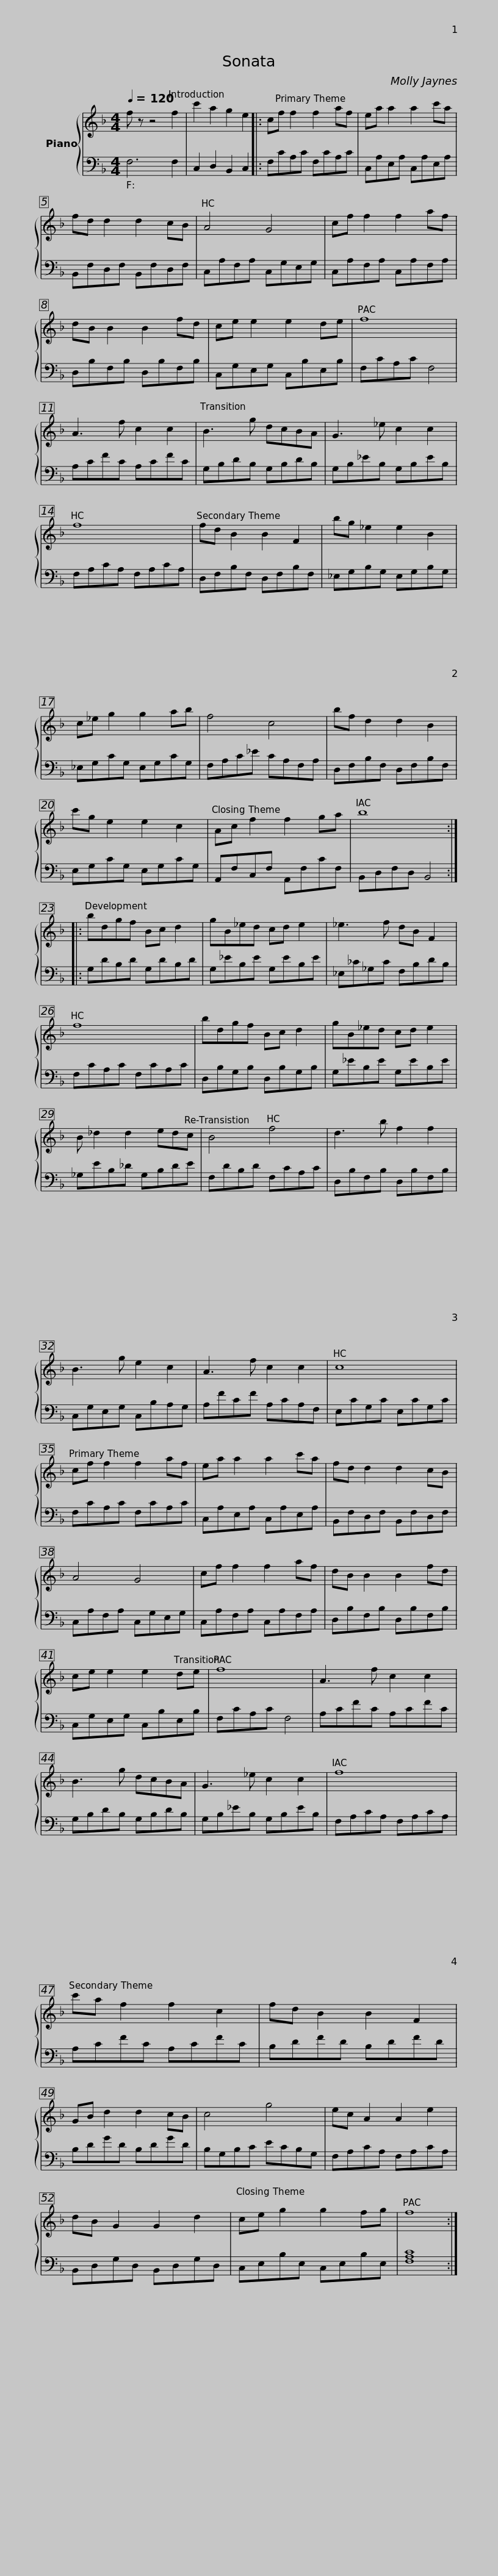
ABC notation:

X:1
%%score { 1 | 2 }
L:1/8
Q:1/4=120
M:4/4
I:linebreak $
K:F
V:1 treble
V:2 bass
V:1
 f z z4 f2 | c'2 a2 g2 e2 |: cf f2 f2 af | ea a2 a2 c'a | fd d2 d2 cB | %5
 A4 G4 |$ cf f2 f2 af | dB B2 B2 fd | ce e2 e2 de | f8 | %10
 A3 f c2 c2 |$ B3 g dcBA | G3 _e c2 c2 | f8 | fd B2 B2 F2 | %15
 bg _e2 e2 B2 |$ c_e g2 g2 ab | f4 c4 | bf d2 d2 B2 | c'g e2 e2 c2 | %20
 Ac f2 f2 ga |$ b8 :: bdgf Bc d2 | gB_ed cd e2 | _e3 f dB F2 | %25
 f8 |$ bdgf Bc d2 | gB_ed cd e2 | B _d2 d2 edc | B4 f4 | %30
 d3 b f2 f2 |$ B3 g e2 c2 | A3 f c2 c2 | c8 | cf f2 f2 af | %35
 ea a2 a2 c'a |$ fd d2 d2 cB | A4 G4 | cf f2 f2 af | dB B2 B2 fd | %40
 ce e2 e2 de | f8 |$ A3 f c2 c2 | B3 g dcBA | G3 _e c2 c2 | %45
 f8 | c'a f2 f2 c2 |$ fd B2 B2 F2 | GB d2 d2 cB | c4 g4 | %50
 ec A2 A2 e2 | dB G2 G2 d2 |$ ce g2 g2 fg | f8 :| %54
V:2
 F,6 F,2 | C,2 D,2 B,,2 C,2 |: F,CA,C F,CA,C | C,A,E,A, C,A,E,A, | B,,F,D,F, B,,F,D,F, | %5
 C,A,F,A, C,G,E,G, |$ C,A,F,A, C,A,F,A, | D,B,F,B, D,B,F,B, | C,G,E,G, C,B,E,B, | F,CA,C F,4 | %10
 A,CFC A,CFC |$ G,B,DB, G,B,DB, | G,B,_EB, G,B,EB, | F,A,CA, F,A,CA, | D,F,B,F, D,F,B,F, | %15
 _E,G,B,G, E,G,B,G, |$ _E,G,CG, E,G,CG, | F,A,C_E CA,F,A, | D,F,B,F, D,F,B,F, | E,G,CG, E,G,CG, | %20
 A,,F,C,F, A,,F,CF, |$ B,,D,F,D, B,,4 :: G,DB,D G,DB,D | G,_EB,E G,EB,E | _E,_C_G,C F,B,DB, | %25
 F,CA,C F,CA,C |$ D,B,G,B, D,B,G,B, | G,_EB,E G,EB,E | _G,EB,_D G,B,DE | F,DB,D F,CA,C | %30
 D,B,F,B, D,B,F,B, |$ C,G,E,G, C,B,A,G, | A,FCF A,CA,F, | E,CG,C E,CG,C | F,CA,C F,CA,C | %35
 C,A,E,A, C,A,E,A, |$ B,,F,D,F, B,,F,D,F, | C,A,F,A, C,G,E,G, | C,A,F,A, C,A,F,A, | D,B,F,B, D,B,F,B, | %40
 C,G,E,G, C,B,E,B, | F,CA,C F,4 |$ A,CFC A,CFC | G,B,DB, G,B,DB, | G,B,_EB, G,B,EB, | %45
 F,A,CA, F,A,CA, | A,CFC A,CFC |$ B,DFD B,DFD | B,DGD B,DGD | B,G,B,C ECB,G, | %50
 F,A,CA, F,A,CA, | B,,D,G,D, B,,D,G,D, |$ C,E,B,E, C,E,B,E, | [F,A,C]8 :| %54
